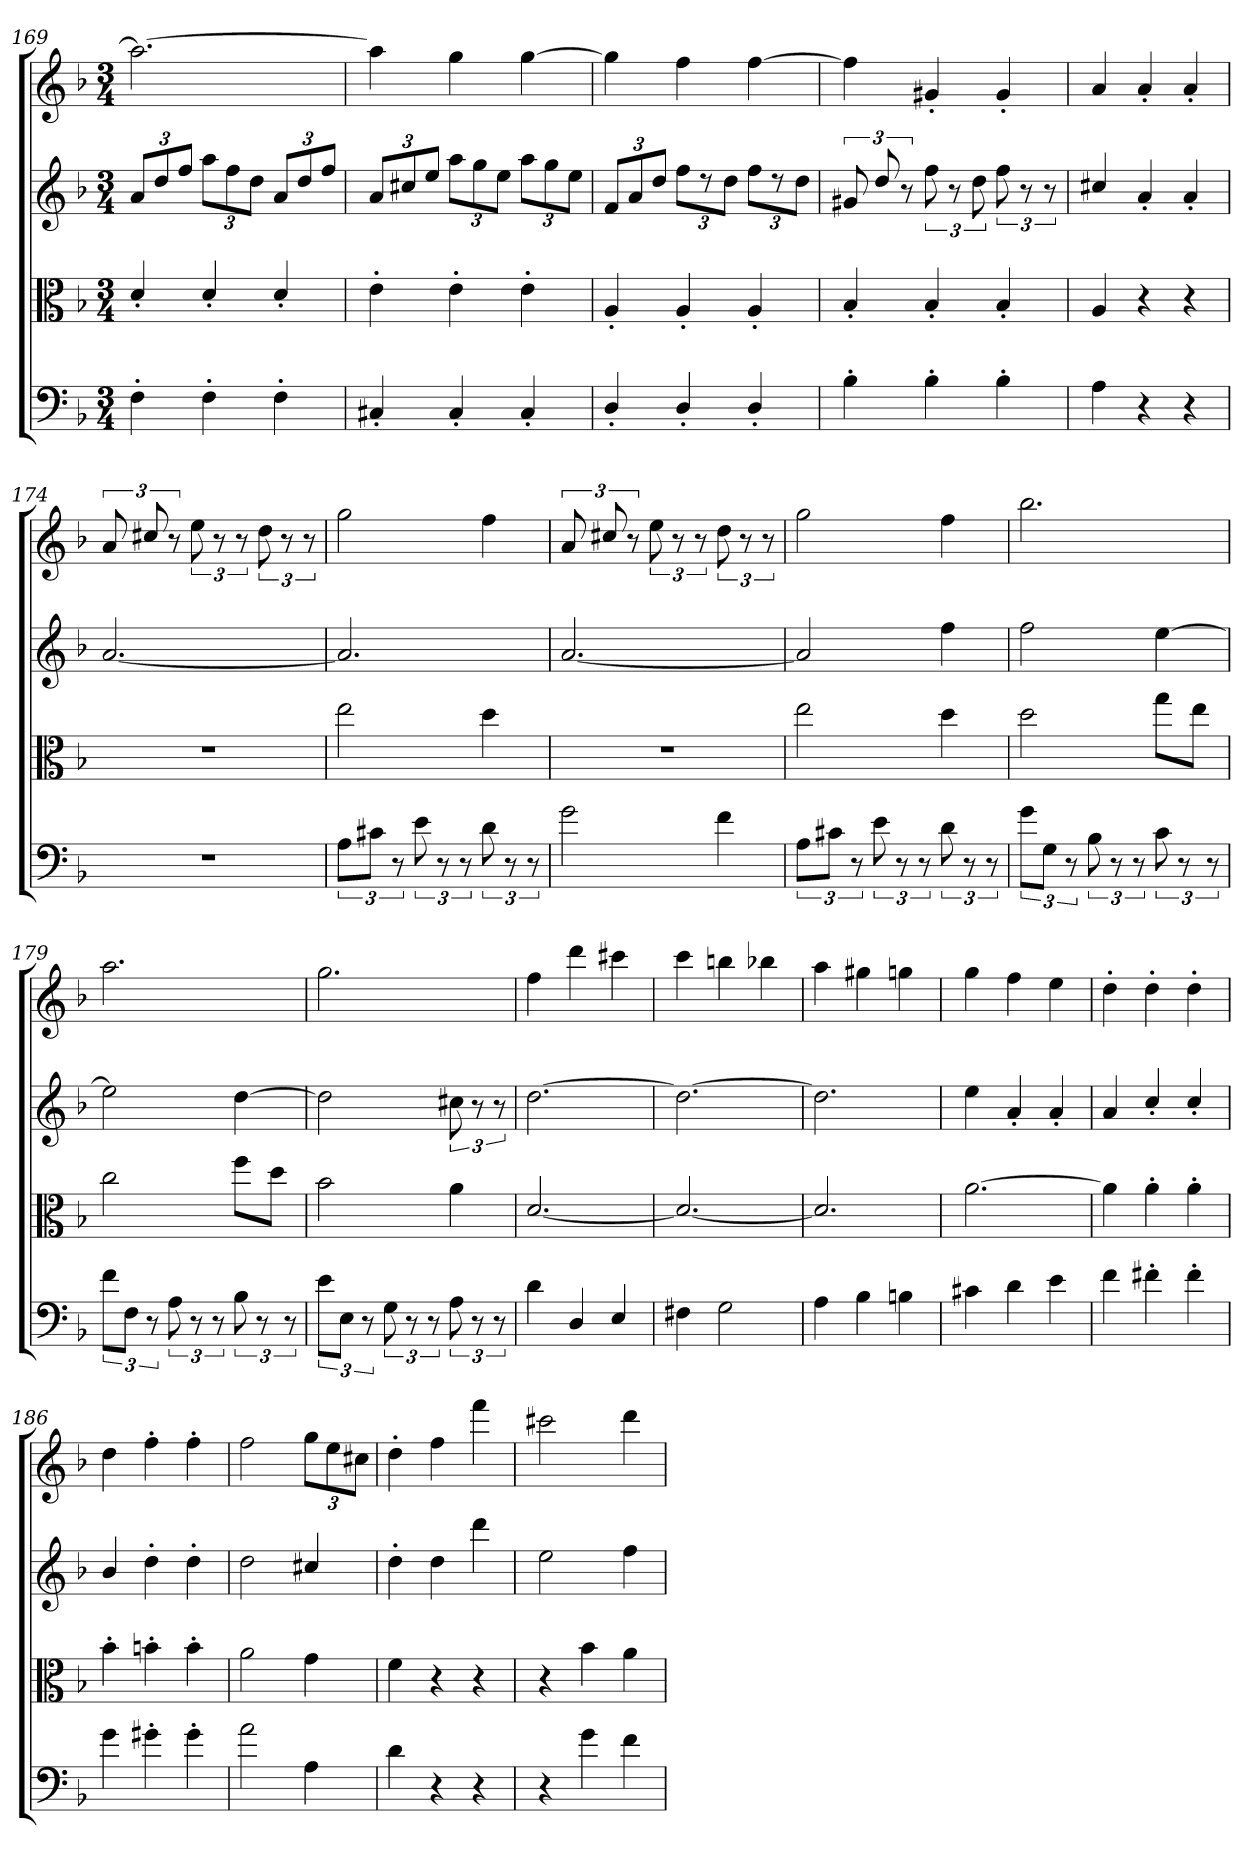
**kern	**kern	**kern	**kern
*part4	*part3	*part2	*part1
*staff4	*staff3	*staff2	*staff1
*clefF4	*clefC3	*clefG2	*clefG2
*k[b-]	*k[b-]	*k[b-]	*k[b-]
*F:	*F:	*F:	*F:
*M3/4	*M3/4	*M3/4	*M3/4
=169	=169	=169	=169
4F'\	4d'/	12a/L	2.aa\_
.	.	12dd/	.
.	.	12ff/J	.
4F'\	4d'/	12aa\L	.
.	.	12ff\	.
.	.	12dd\J	.
4F'\	4d'/	12a/L	.
.	.	12dd/	.
.	.	12ff/J	.
=170	=170	=170	=170
4C#X'/	4e'\	12a/L	4aa\]
.	.	12cc#X/	.
.	.	12ee/J	.
4C#'/	4e'\	12aa\L	4gg\
.	.	12gg\	.
.	.	12ee\J	.
4C#'/	4e'\	12aa\L	[4gg\
.	.	12gg\	.
.	.	12ee\J	.
=171	=171	=171	=171
4D'/	4A'/	12f/L	4gg\]
.	.	12a/	.
.	.	12dd/J	.
4D'/	4A'/	12ff\L	4ff\
.	.	12r	.
.	.	12dd\J	.
4D'/	4A'/	12ff\L	[4ff\
.	.	12r	.
.	.	12dd\J	.
=172	=172	=172	=172
4B-'\	4B-'/	12g#X/	4ff\]
.	.	12dd/	.
.	.	12r	.
4B-'\	4B-'/	12ff\	4g#X'/
.	.	12r	.
.	.	12dd\	.
4B-'\	4B-'/	12ff\	4g#'/
.	.	12r	.
.	.	12r	.
=173	=173	=173	=173
4A\	4A/	4cc#X/	4a/
4r	4r	4a'/	4a'/
4r	4r	4a'/	4a'/
=174	=174	=174	=174
2.r	2.r	[2.a/	12a/
.	.	.	12cc#X/
.	.	.	12r
.	.	.	12ee\
.	.	.	12r
.	.	.	12r
.	.	.	12dd\
.	.	.	12r
.	.	.	12r
=175	=175	=175	=175
12A\L	2ee\	2.a/]	2gg\
12c#X\J	.	.	.
12r	.	.	.
12e\	.	.	.
12r	.	.	.
12r	.	.	.
12d\	4dd\	.	4ff\
12r	.	.	.
12r	.	.	.
=176	=176	=176	=176
2g\	2.r	[2.a/	12a/
.	.	.	12cc#X/
.	.	.	12r
.	.	.	12ee\
.	.	.	12r
.	.	.	12r
4f\	.	.	12dd\
.	.	.	12r
.	.	.	12r
=177	=177	=177	=177
12A\L	2ee\	2a/]	2gg\
12c#X\J	.	.	.
12r	.	.	.
12e\	.	.	.
12r	.	.	.
12r	.	.	.
12d\	4dd\	4ff\	4ff\
12r	.	.	.
12r	.	.	.
=178	=178	=178	=178
12g\L	2dd\	2ff\	2.bb-\
12G\J	.	.	.
12r	.	.	.
12B-\	.	.	.
12r	.	.	.
12r	.	.	.
12c\	8gg\L	[4ee\	.
12r	.	.	.
.	8ee\J	.	.
12r	.	.	.
=179	=179	=179	=179
12f\L	2cc\	2ee\]	2.aa\
12F\J	.	.	.
12r	.	.	.
12A\	.	.	.
12r	.	.	.
12r	.	.	.
12B-\	8ff\L	[4dd\	.
12r	.	.	.
.	8dd\J	.	.
12r	.	.	.
=180	=180	=180	=180
12e\L	2b-\	2dd\]	2.gg\
12E\J	.	.	.
12r	.	.	.
12G\	.	.	.
12r	.	.	.
12r	.	.	.
12A\	4a\	12cc#X\	.
12r	.	12r	.
12r	.	12r	.
=181	=181	=181	=181
4d\	[2.d/	[2.dd\	4ff\
4D/	.	.	4ddd\
4E/	.	.	4ccc#X\
=182	=182	=182	=182
4F#X\	2.d/_	2.dd\_	4ccc\
2G\	.	.	4bbn\
.	.	.	4bb-X\
=183	=183	=183	=183
4A\	2.d/]	2.dd\]	4aa\
4B-\	.	.	4gg#X\
4Bn\	.	.	4ggn\
=184	=184	=184	=184
4c#X\	[2.a\	4ee\	4gg\
4d\	.	4a'/	4ff\
4e\	.	4a'/	4ee\
=185	=185	=185	=185
4f\	4a\]	4a/	4dd'\
4f#X'\	4a'\	4cc'/	4dd'\
4f#'\	4a'\	4cc'/	4dd'\
=186	=186	=186	=186
4g\	4b-'\	4b-/	4dd\
4g#X'\	4bn'\	4dd'\	4ff'\
4g#'\	4b'\	4dd'\	4ff'\
=187	=187	=187	=187
2a\	2a\	2dd\	2ff\
4A\	4g\	4cc#X/	12gg\L
.	.	.	12ee\
.	.	.	12cc#X\J
=188	=188	=188	=188
4d\	4f\	4dd'\	4dd'\
4r	4r	4dd\	4ff\
4r	4r	4ddd\	4fff\
=189	=189	=189	=189
4r	4r	2ee\	2ccc#X\
4g\	4b-\	.	.
4f\	4a\	4ff\	4ddd\
=	=	=	=
*-	*-	*-	*-
